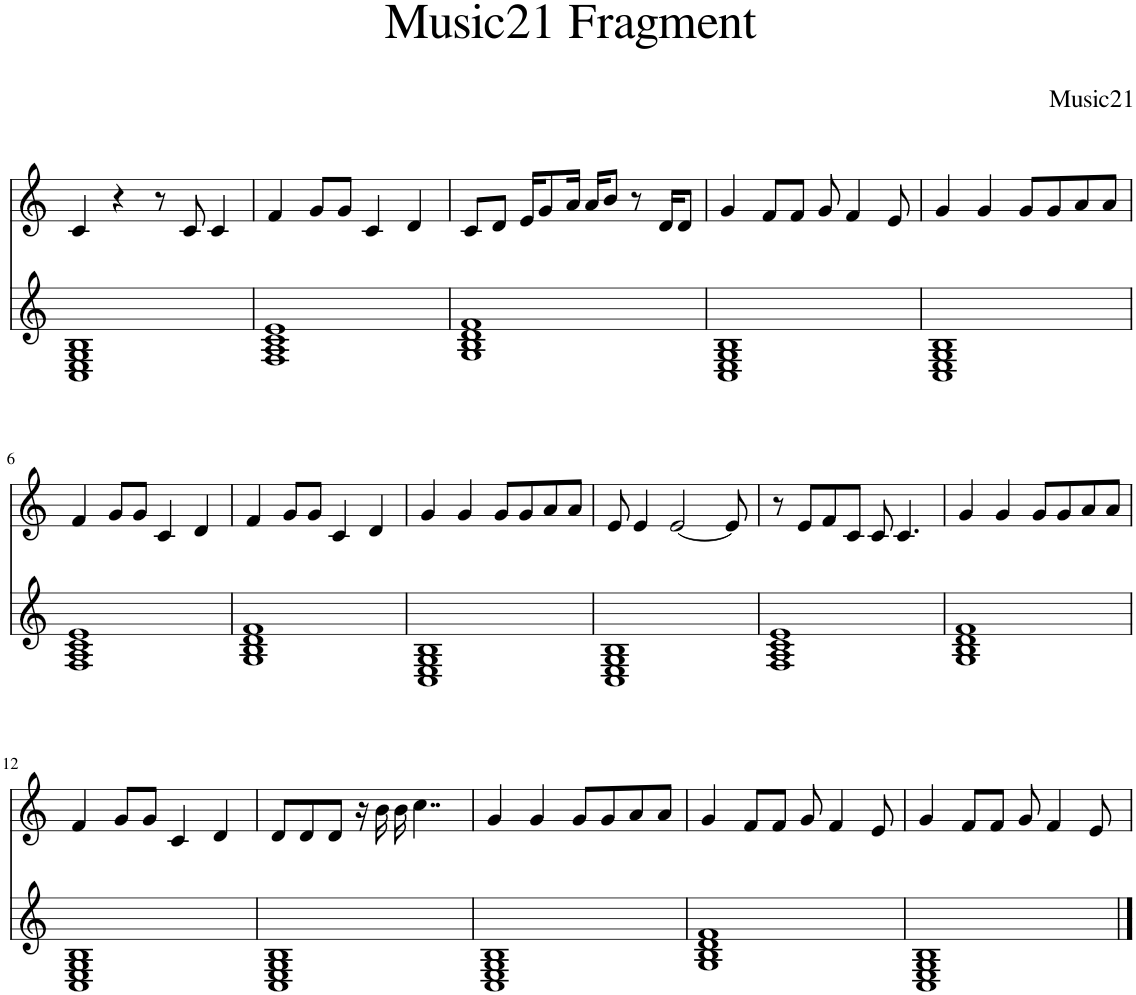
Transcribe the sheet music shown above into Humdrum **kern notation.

**kern	**kern
*part2	*part1
*staff2	*staff1
*I"Piano	*I"Piano
*I'Pno	*I'Pno
*clefG2	*clefG2
*k[]	*k[]
=1	=1
1C 1E 1G 1B	4c/
.	4r
.	8r
.	8c/
.	4c/
=2	=2
1F 1A 1c 1e	4f/
.	8g/L
.	8g/J
.	4c/
.	4d/
=3	=3
1G 1B 1d 1f	8c/L
.	8d/J
.	16e/KL
.	8g/
.	16a/Jk
.	16a/KL
.	8b/J
.	8r
.	16d/KL
.	8d/J
=4	=4
1C 1E 1G 1B	4g/
.	8f/L
.	8f/J
.	8g/
.	4f/
.	8e/
=5	=5
1C 1E 1G 1B	4g/
.	4g/
.	8g/L
.	8g/
.	8a/
.	8a/J
!!LO:LB:g=z
=6	=6
1F 1A 1c 1e	4f/
.	8g/L
.	8g/J
.	4c/
.	4d/
=7	=7
1G 1B 1d 1f	4f/
.	8g/L
.	8g/J
.	4c/
.	4d/
=8	=8
1C 1E 1G 1B	4g/
.	4g/
.	8g/L
.	8g/
.	8a/
.	8a/J
=9	=9
1C 1E 1G 1B	8e/
.	4e/
.	[2e/
.	8e/]
=10	=10
1F 1A 1c 1e	8r
.	8e/L
.	8f/
.	8c/J
.	8c/
.	4.c/
=11	=11
1G 1B 1d 1f	4g/
.	4g/
.	8g/L
.	8g/
.	8a/
.	8a/J
!!LO:LB:g=z
=12	=12
1C 1E 1G 1B	4f/
.	8g/L
.	8g/J
.	4c/
.	4d/
=13	=13
1C 1E 1G 1B	8d/L
.	8d/
.	8d/J
.	16r
.	16b\
.	16b\
.	4..cc\
=14	=14
1C 1E 1G 1B	4g/
.	4g/
.	8g/L
.	8g/
.	8a/
.	8a/J
=15	=15
1G 1B 1d 1f	4g/
.	8f/L
.	8f/J
.	8g/
.	4f/
.	8e/
=16	=16
1C 1E 1G 1B	4g/
.	8f/L
.	8f/J
.	8g/
.	4f/
.	8e/
=	=
*-	*-
